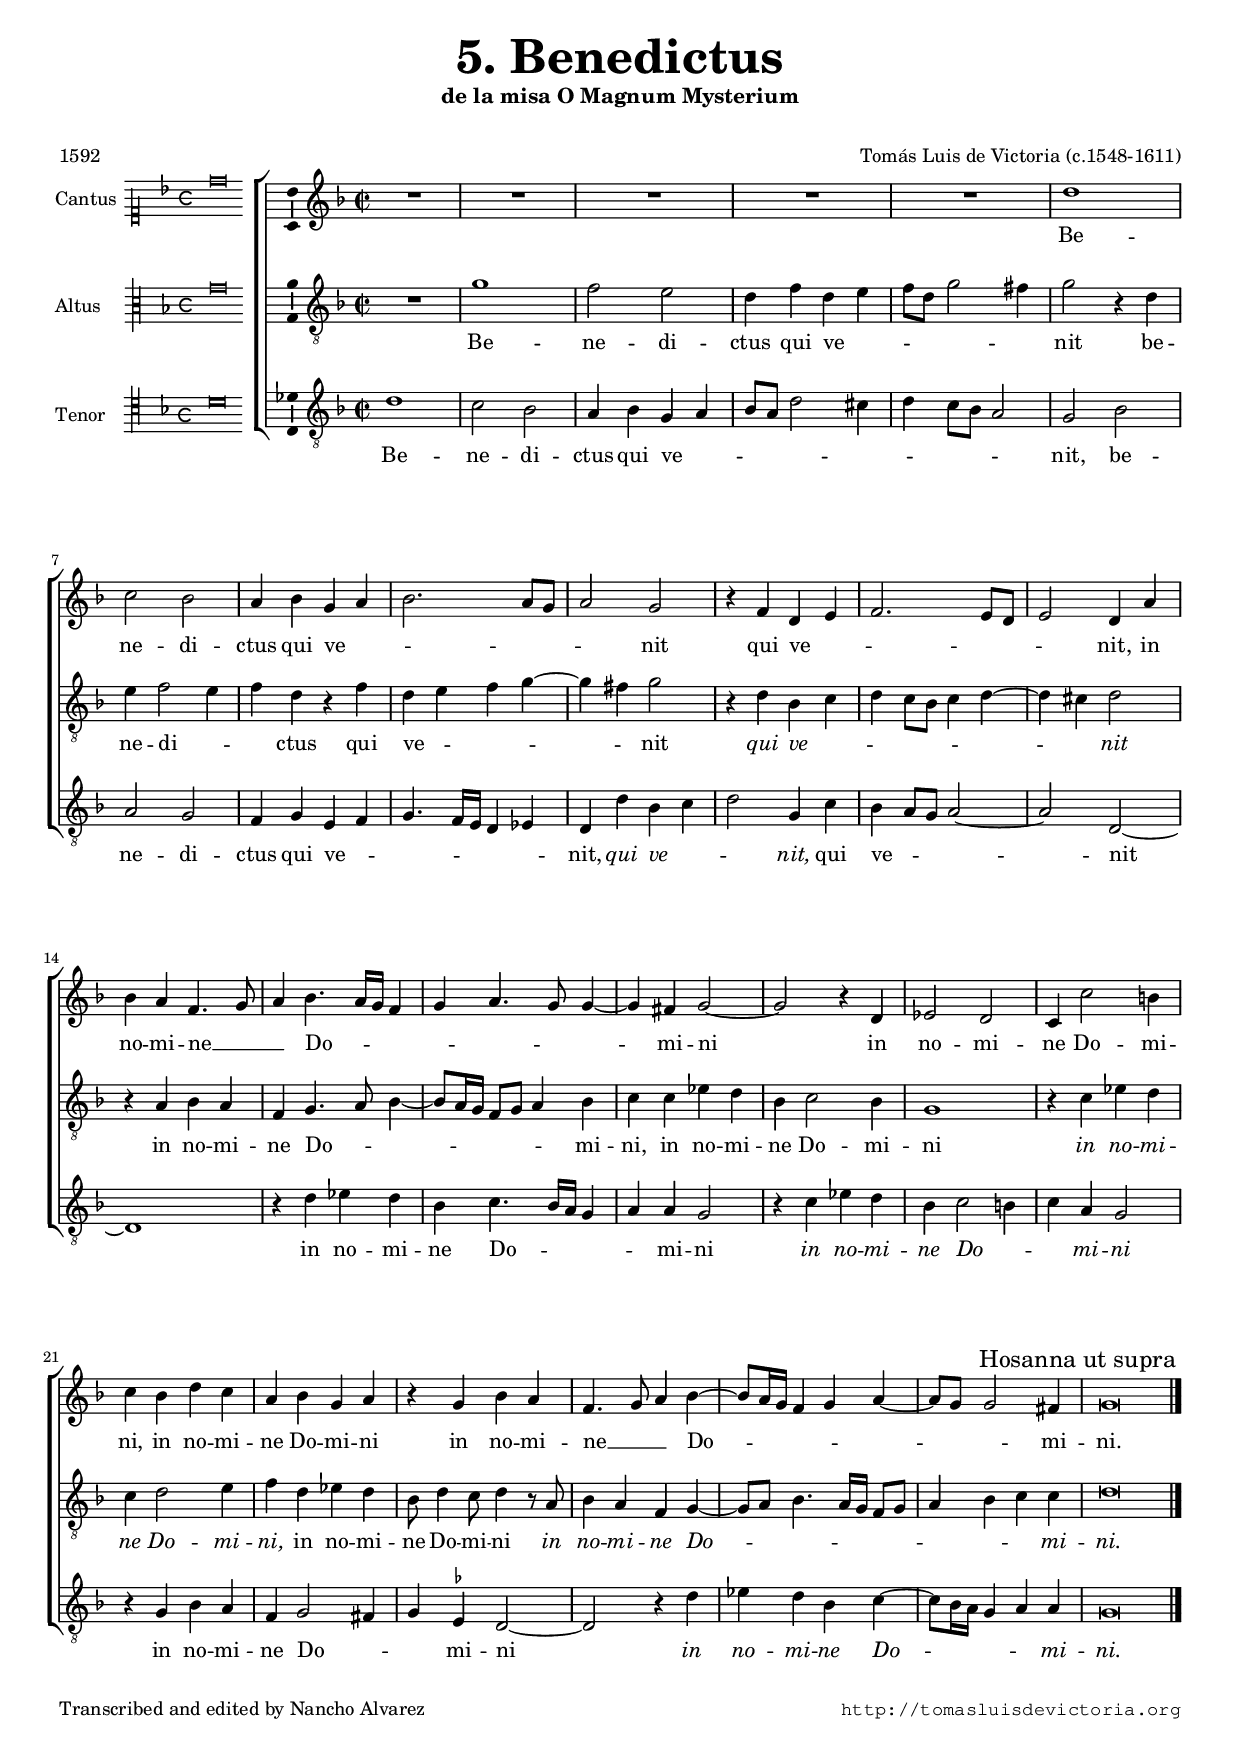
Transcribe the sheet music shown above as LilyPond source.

\version "2.18.0"

#(set-default-paper-size "a4")
#(set-global-staff-size 16.4)
#(ly:set-option 'point-and-click #f)
%mobile -s16 -i3.2

italicas=\override LyricText.font-shape = #'italic
rectas=\override LyricText.font-shape = #'upright
ss=\once \set suggestAccidentals = ##t
incipitwidth = 20

htitle="O Magnum Mysterium  -  5. Benedictus"
hcomposer="Victoria"

\header {
	title=\markup{\fontsize #4 "5. Benedictus"}
	subtitle="de la misa O Magnum Mysterium"
	subsubtitle=" "
	composer="Tomás Luis de Victoria (c.1548-1611)"
        pdfauthor=\composer
	%opus="(-)"
	poet="1592"
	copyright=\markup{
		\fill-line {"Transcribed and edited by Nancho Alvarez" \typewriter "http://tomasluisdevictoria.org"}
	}
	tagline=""
}


global={\key d \minor \time 2/2 \skip 1*27 \bar "|."  }

cantus={
	R1*4/4 |
	R1*4/4 |
	R1*4/4 |
	R1*4/4 |
%5
	R1*4/4 |
	d''1 |
	c''2 bes' |
	a'4 bes' g' a' |
	bes'2. a'8 g' |
%10
	a'2 g' |
	r4 f' d' e' |
	f'2. e'8 d' |
	e'2 d'4 a' |
	bes' a' f'4. g'8 |
%15
	a'4 bes'4. a'16 g' f'4 |
	g' a'4. g'8 g'4 ~ |
	g' fis' g'2 ~ |
	g' r4 d' |
	ees'2 d' |
%20
	c'4 c''2 b'4 |
	c'' bes' d'' c'' |
	a' bes' g' a' |
	r g' bes' a' |
	f'4. g'8 a'4 bes' ~ |
%25
	bes'8 a'16 g' f'4 g' a' ~ |
	a'8 g' g'2 fis'4
	g'\breve*1/2
        \override Score.RehearsalMark.self-alignment-X=#right
        \mark \markup{"Hosanna ut supra"}
}

altus={
	R1*4/4 |
	g'1 |
	f'2 e' |
	d'4 f' d' e' |
%5
	f'8 d' g'2 fis'4 |
	g'2 r4 d' |
	e' f'2 e'4 |
	f' d' r f' |
	d' e' f' g' ~ |
%10
	g' fis' g'2 |
	r4 d' bes c' |
	d' c'8 bes c'4 d' ~ |
	d' cis' d'2 |
	r4 a bes a |
%15
	f g4. a8 bes4 ~ |
	 bes8[ a16 g]  f8[ g] a4 bes |
	c' c' ees' d' |
	bes c'2 bes4 |
	g1 |
%20
	r4 c' ees' d' |
	c' d'2 e'4 |
	f' d' ees' d' |
	bes8 d'4 c'8 d'4 r8 a |
	bes4 a f g ~ |
%25
	g8 a bes4.  a16[ g]  f8[ g] |
	a4 bes c' c' |
	d'\breve*1/2
}

tenor={
	d'1 |
	c'2 bes |
	a4 bes g a |
	bes8 a d'2 cis'4 |
%5
	d' c'8 bes a2 |
	g bes |
	a g |
	f4 g e f |
	g4. f16 e d4 ees |
%10
	d d' bes c' |
	d'2 g4 c' |
	bes a8 g a2 ~ |
	a d ~ |
	d1 |
%15
	r4 d' ees' d' |
	bes c'4. bes16 a g4 |
	a a g2 |
	r4 c' ees' d' |
	bes c'2 b4 |
%20
	c' a g2 |
	r4 g bes a |
	f g2 fis4 |
	g \ss ees d2 ~ |
	d r4 d' |
%25
	ees' d' bes c' ~ |
	c'8 bes16 a g4 a a |
	g\breve*1/2
}

textocantus=\lyricmode{
Be -- ne -- di -- ctus qui ve -- _ _ _ _ _ nit
qui ve -- _ _ _ _ _ nit, in no -- mi -- ne __ _ _ Do -- _ _ _ _ _ _ _ _ mi -- ni _
in no -- mi -- ne Do -- mi -- ni,
in no -- mi -- ne Do -- mi -- ni
in no -- mi -- ne __ _ _ 
Do -- _ _ _ _ _ _ _ _ _ mi -- ni.

}

textoaltus=\lyricmode{
Be -- ne -- di -- ctus qui ve -- _ _ _ _ _ nit
be -- ne -- di -- _ _ ctus qui ve -- _ _ _ _ _ nit
\italicas qui ve -- _ _ _ _ _ _ _ _ nit \rectas
in no -- mi -- ne
Do -- _ _ _ _ _ _ _ _ mi -- ni,
in no -- mi -- ne Do -- mi -- ni
\italicas in no -- mi -- ne Do -- mi -- ni, \rectas
in no -- mi -- ne Do -- mi -- ni
\italicas in no -- mi -- ne Do -- _ _ _ _ _ _ _ _ _ _ mi -- ni.

}

textotenor=\lyricmode{
Be -- ne -- di -- ctus qui ve -- _ _ _ _ _ _ _ _ _ nit,
be -- ne -- di -- ctus qui ve -- _ _ _ _ _ _ nit,
\italicas qui ve -- _ _ nit, \rectas
qui ve -- _ _ _ _ nit _
in no -- mi -- ne Do -- _ _ _ _ mi -- ni
\italicas in no -- mi -- ne Do -- _ _ mi -- ni \rectas
in no -- mi -- ne Do -- _ _ mi -- ni _
\italicas in no -- mi -- ne Do -- _ _ _ _ _ mi -- ni.
}

incipitcantus=\markup{
	\score{
		{ 
		\set Staff.instrumentName="Cantus "
		\override NoteHead.style = #'neomensural
		\override Rest.style = #'neomensural
		\override Staff.TimeSignature.style = #'neomensural
		\cadenzaOn 
		\clef "petrucci-c1"
		\key f \major
		\time 4/4
		d''\breve
		} 
	\layout {
		\context {\Voice
			\remove Ligature_bracket_engraver
			\consists Mensural_ligature_engraver
		}
		line-width=\incipitwidth
		indent = 0
	}
	}
}

incipitaltus=\markup{
	\score{
		{ 
		\set Staff.instrumentName="Altus    "
		\override NoteHead.style = #'neomensural 
		\override Rest.style = #'neomensural
		\override Staff.TimeSignature.style = #'neomensural
		\cadenzaOn 
		\clef "petrucci-c3"
		\key f \major
		\time 4/4
		g'\breve
		} 
	\layout {
		\context {\Voice
			\remove Ligature_bracket_engraver
			\consists Mensural_ligature_engraver
		}
		line-width=\incipitwidth
		indent = 0
	}
	}
}


incipittenor=\markup{
	\score{
		{ 
		\set Staff.instrumentName="Tenor   "
		\override NoteHead.style = #'neomensural 
		\override Rest.style = #'neomensural
		\override Staff.TimeSignature.style = #'neomensural
		\cadenzaOn 
		\clef "petrucci-c4"
		\key f \major
		\time 4/4
		d'\breve
		} 
	\layout {
		\context {\Voice
			\remove Ligature_bracket_engraver
			\consists Mensural_ligature_engraver
		}
		line-width=\incipitwidth
		indent=0
	}
	}
}




\score {\transpose c' c'{
\new ChoirStaff<<

	\new Staff <<\global
	\new Voice="v1" {
		\set Staff.instrumentName=\incipitcantus
		\clef "treble"
		\cantus }
	\new Lyrics \lyricsto "v1" {\textocantus }
	>>
	
	\new Staff << \global
	\new Voice="v2" {
		\set Staff.instrumentName=\incipitaltus
		\clef "G_8" 
		\altus}
	\new Lyrics \lyricsto "v2" {\textoaltus }
	>>

	
	\new Staff <<\global
	\new Voice="v3" {
		\set Staff.instrumentName=\incipittenor
		\clef "G_8"
		\tenor }
	\new Lyrics \lyricsto "v3" {\textotenor }
	>>

>>

	}%transpose

\layout{ 
	\context {\Lyrics 
		\override VerticalAxisGroup.staff-affinity = #UP
		\override VerticalAxisGroup.nonstaff-relatedstaff-spacing =
			#'((basic-distance . 0) (minimum-distance . 0) (padding . 1))
		\override LyricText.font-size = #1.2
		\override LyricHyphen.minimum-distance = #0.5
	}
	\context {\Score 
		tempoHideNote = ##t
		\override BarNumber.padding = #2 
	}
	\context {\Voice 
		melismaBusyProperties = #'()
		%autoBeaming = ##f
	}
	\context {\Staff 
                %\RemoveEmptyStaves
                %\override VerticalAxisGroup.remove-first = ##t
		\override VerticalAxisGroup.staff-staff-spacing =
			#'((basic-distance . 11) (minimum-distance . 0) (padding . 1))
		\consists Ambitus_engraver 
		\override LigatureBracket.padding = #1
	}
}

%\midi { \mtempo }

}


\paper{
	evenHeaderMarkup=\markup  \fill-line { \fromproperty #'page:page-number-string \htitle \hcomposer }
	oddHeaderMarkup= \markup  \fill-line { \on-the-fly #not-first-page \hcomposer \on-the-fly #not-first-page \htitle \on-the-fly #not-first-page \fromproperty #'page:page-number-string }
	%system-count=20
	%page-count = 8
	ragged-last-bottom = ##f
	indent=3.5\cm
	system-system-spacing =
	#'((basic-distance . 20) (minimum-distance . 0) (padding . 5))
	top-system-spacing = % header
	#'((basic-distance . 8) (minimum-distance . 0) (padding . 0))
	last-bottom-spacing = % footer
	#'((basic-distance . 12) (minimum-distance . 0) (padding . 0))


first-page-number=15
}